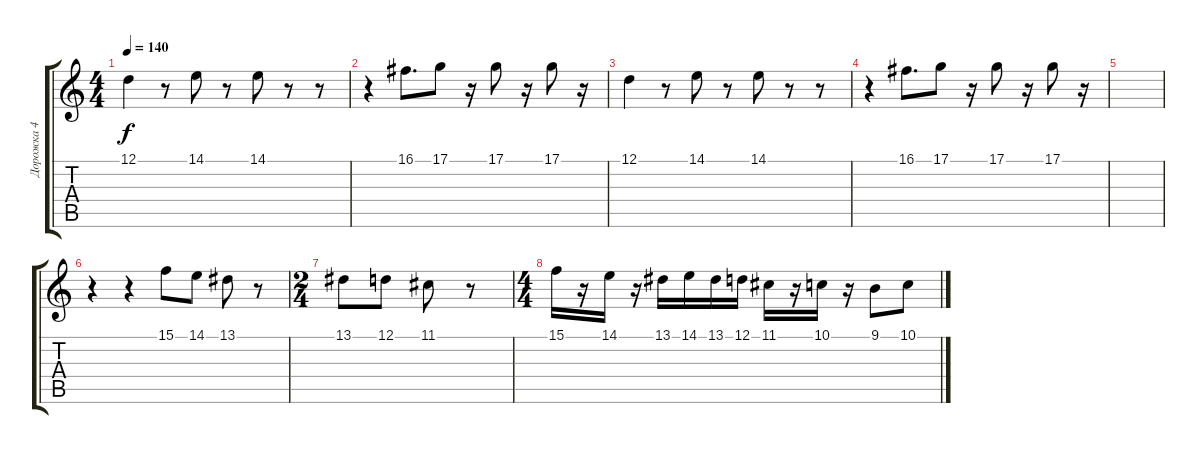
\track ("Дорожка 4" "Дорожка 4") {instrument lead2sawtooth}
\staff {score tabs}
\tuning (D4 A3 F3 C3 G2 C2) {hide}
\ts (4 4)
\tempo 140
\clef g2
\ks c
12.1.4{dy f} r.8 14.1.8 r.8 14.1.8 r.8 r.8 |
r.4 16.1.8{d} 17.1.8 r.16 17.1.8 r.16 17.1.8 r.16 |
12.1.4 r.8 14.1.8 r.8 14.1.8 r.8 r.8 |
r.4 16.1.8{d} 17.1.8 r.16 17.1.8 r.16 17.1.8 r.16 |
|
r.4 r.4 15.1.8 14.1.8 13.1.8 r.8 |
\ts (2 4)
13.1.8 12.1.8 11.1.8 r.8 |
\ts (4 4)
15.1.16 r.16 14.1.16 r.16 13.1.16 14.1.16 13.1.16 12.1.16 11.1.16 r.16 10.1.16 r.16 9.1.8 10.1.8
